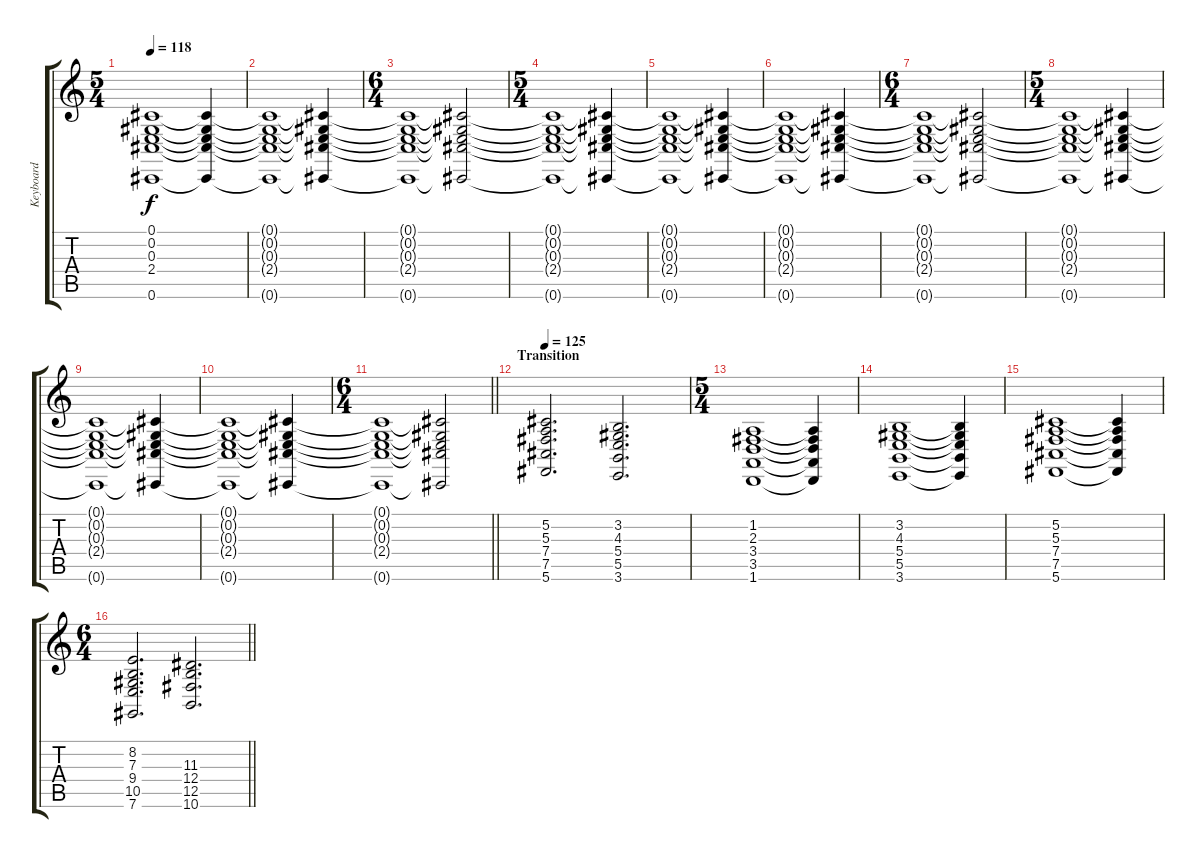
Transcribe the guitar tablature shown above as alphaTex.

\track ("Keyboard" "Keyboard") {instrument synthstrings1}
\staff {score tabs}
\tuning (Db4 Ab3 E3 B2 Gb2 Db2) {hide}
\ts (5 4)
\tempo 118
\clef g2
\ks c
(0.1{t} 0.2{t} 0.3{t} 2.4{t} 0.6{t}).1{dy f} (0.1{t} 0.2{t} 0.3{t} 2.4{t} 0.6{t}).4 |
(0.1{t} 0.2{t} 0.3{t} 2.4{t} 0.6{t}).1 (0.1{t} 0.2{t} 0.3{t} 2.4{t} 0.6{t}).4 |
\ts (6 4)
(0.1{t} 0.2{t} 0.3{t} 2.4{t} 0.6{t}).1 (0.1{t} 0.2{t} 0.3{t} 2.4{t} 0.6{t}).2 |
\ts (5 4)
(0.1{t} 0.2{t} 0.3{t} 2.4{t} 0.6{t}).1 (0.1{t} 0.2{t} 0.3{t} 2.4{t} 0.6{t}).4 |
(0.1{t} 0.2{t} 0.3{t} 2.4{t} 0.6{t}).1 (0.1{t} 0.2{t} 0.3{t} 2.4{t} 0.6{t}).4 |
(0.1{t} 0.2{t} 0.3{t} 2.4{t} 0.6{t}).1 (0.1{t} 0.2{t} 0.3{t} 2.4{t} 0.6{t}).4 |
\ts (6 4)
(0.1{t} 0.2{t} 0.3{t} 2.4{t} 0.6{t}).1 (0.1{t} 0.2{t} 0.3{t} 2.4{t} 0.6{t}).2 |
\ts (5 4)
(0.1{t} 0.2{t} 0.3{t} 2.4{t} 0.6{t}).1 (0.1{t} 0.2{t} 0.3{t} 2.4{t} 0.6{t}).4 |
(0.1{t} 0.2{t} 0.3{t} 2.4{t} 0.6{t}).1 (0.1{t} 0.2{t} 0.3{t} 2.4{t} 0.6{t}).4 |
(0.1{t} 0.2{t} 0.3{t} 2.4{t} 0.6{t}).1 (0.1{t} 0.2{t} 0.3{t} 2.4{t} 0.6{t}).4 |
\ts (6 4)
\barLineRight lightlight
(0.1{t} 0.2{t} 0.3{t} 2.4{t} 0.6{t}).1 (0.1{t} 0.2{t} 0.3{t} 2.4{t} 0.6{t}).2 |
\section ("" "Transition")
\tempo 125
(5.2 5.3 7.4 7.5 5.6).2{d} (3.2 4.3 5.4 5.5 3.6).2{d} |
\ts (5 4)
(1.2 2.3 3.4 3.5 1.6).1 (1.2{t} 2.3{t} 3.4{t} 3.5{t} 1.6{t}).4 |
(3.2 4.3 5.4 5.5 3.6).1 (3.2{t} 4.3{t} 5.4{t} 5.5{t} 3.6{t}).4 |
(5.2 5.3 7.4 7.5 5.6).1 (5.2{t} 5.3{t} 7.4{t} 7.5{t} 5.6{t}).4 |
\ts (6 4)
\barLineRight lightlight
(8.2 7.3 9.4 10.5 7.6).2{d} (11.3 12.4 12.5 10.6).2{d}
